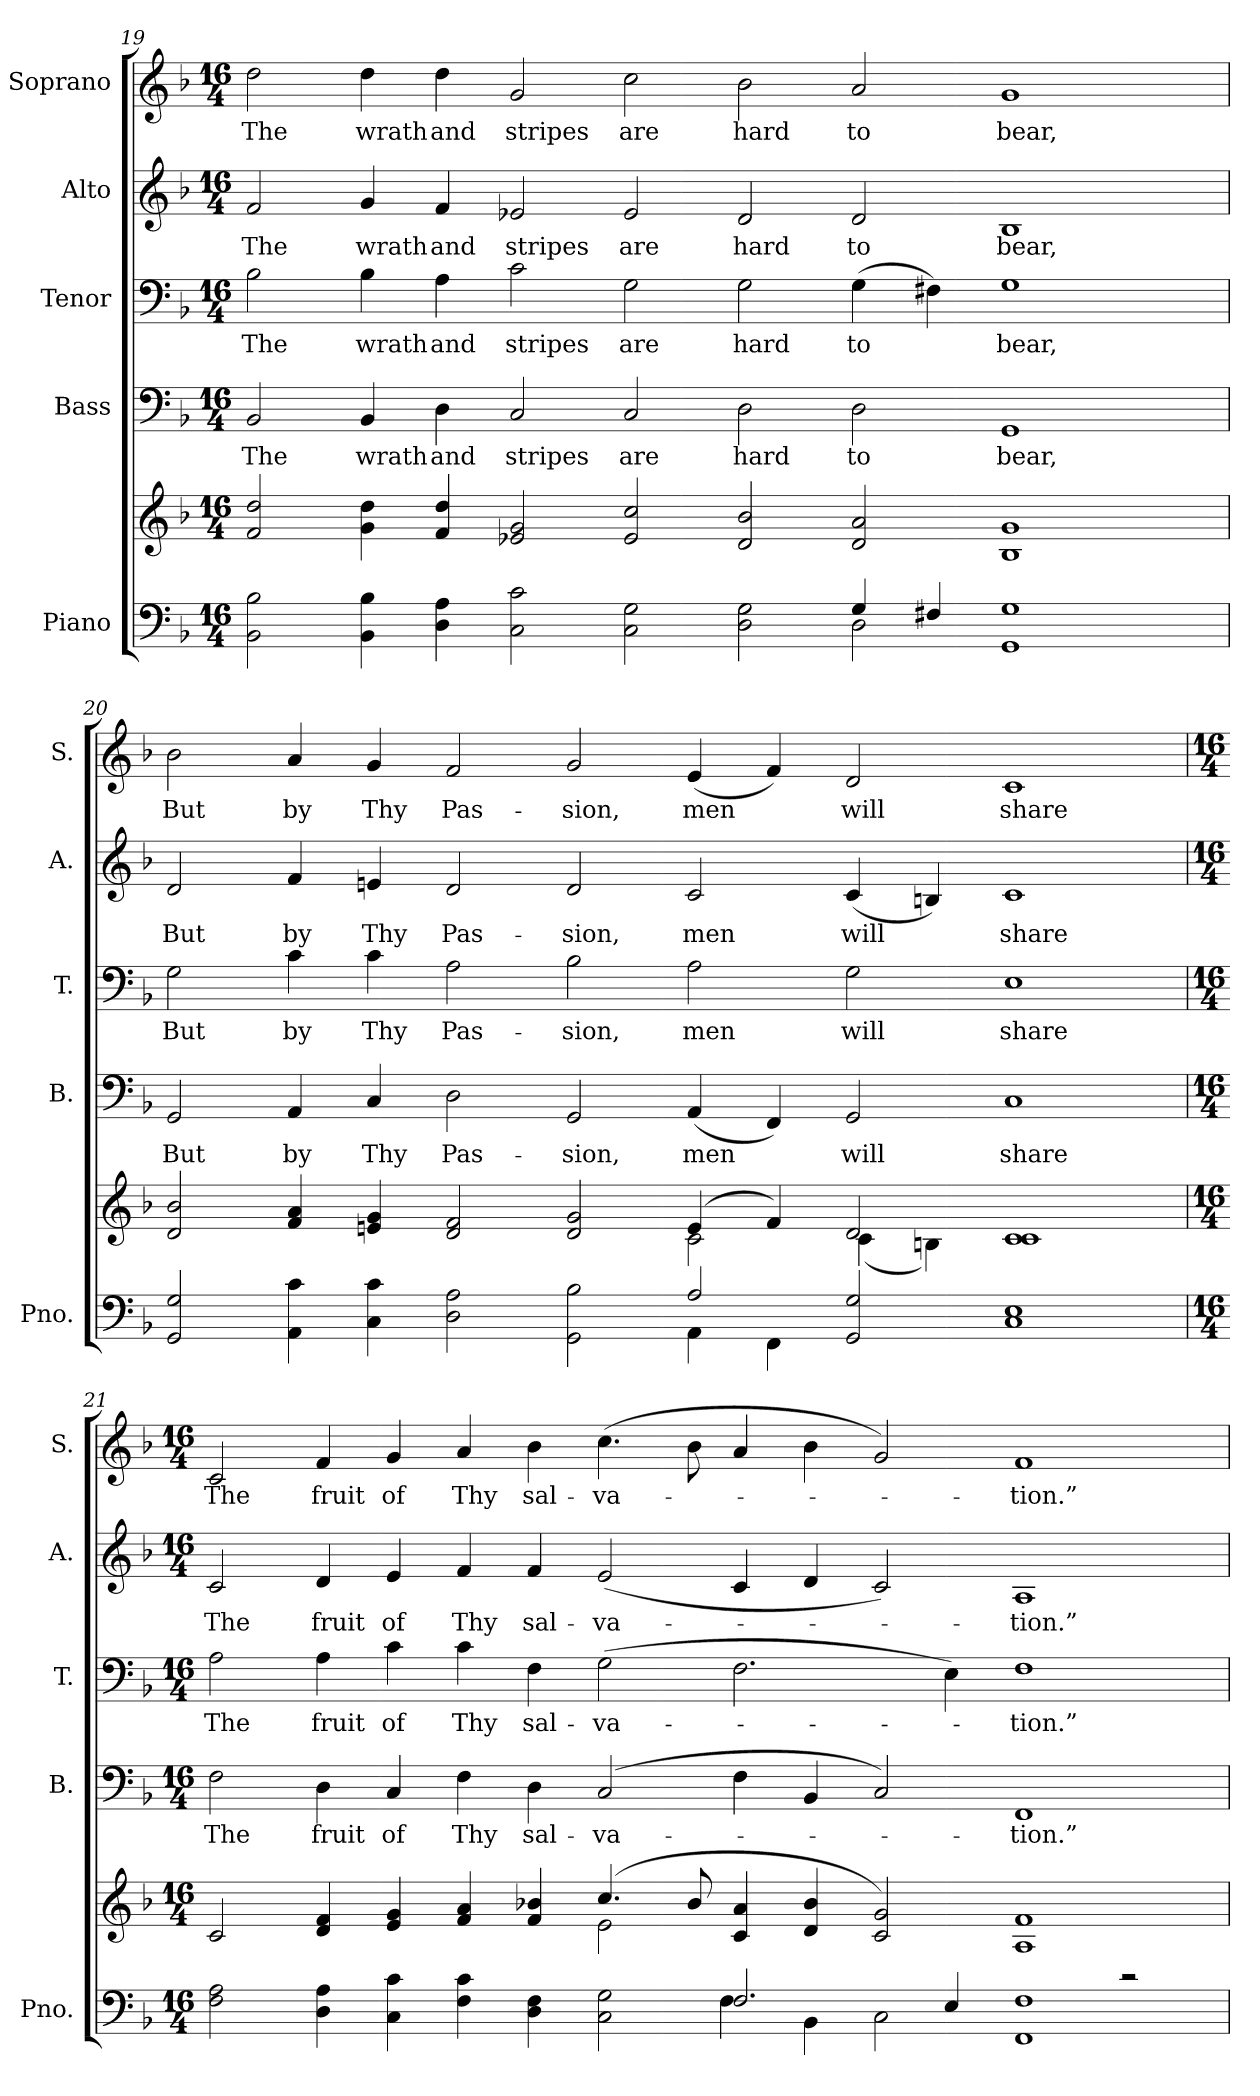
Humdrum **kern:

**kern	**kern	**kern	**text	**kern	**text	**kern	**text	**kern	**text
*part5	*part5	*part4	*part4	*part3	*part3	*part2	*part2	*part1	*part1
*staff6	*staff5	*staff4	*staff4	*staff3	*staff3	*staff2	*staff2	*staff1	*staff1
*I"Piano	*	*I"Bass	*	*I"Tenor	*	*I"Alto	*	*I"Soprano	*
*I'Pno.	*	*I'B.	*	*I'T.	*	*I'A.	*	*I'S.	*
!!LO:PB:g=z
*clefF4	*clefG2	*clefF4	*	*clefF4	*	*clefG2	*	*clefG2	*
*k[b-]	*k[b-]	*k[b-]	*	*k[b-]	*	*k[b-]	*	*k[b-]	*
*F:	*F:	*F:	*	*F:	*	*F:	*	*F:	*
*M16/4	*M16/4	*M16/4	*	*M16/4	*	*M16/4	*	*M16/4	*
=19	=19	=19	=19	=19	=19	=19	=19	=19	=19
*^	*	*	*	*	*	*	*	*	*
!	!	!	!	!LO:LY:b:color=#000000	!	!	!	!	!	!
!	!	!	!	!	!	!LO:LY:b:color=#000000	!	!	!	!
!	!	!	!	!	!	!	!	!LO:LY:b:color=#000000	!	!
!	!	!	!	!	!	!	!	!	!	!LO:LY:b:color=#000000
2BB-i\ 2B-i	1ryy	2fi/ 2ddi	2BB-i/	The	2B-i\	The	2fi/	The	2ddi\	The
!	!	!	!	!LO:LY:b:color=#000000	!	!	!	!	!	!
!	!	!	!	!	!	!LO:LY:b:color=#000000	!	!	!	!
!	!	!	!	!	!	!	!	!LO:LY:b:color=#000000	!	!
!	!	!	!	!	!	!	!	!	!	!LO:LY:b:color=#000000
4BB-i\ 4B-i	.	4gi\ 4ddi	4BB-i/	wrath	4B-i\	wrath	4gi/	wrath	4ddi\	wrath
!	!	!	!	!LO:LY:b:color=#000000	!	!	!	!	!	!
!	!	!	!	!	!	!LO:LY:b:color=#000000	!	!	!	!
!	!	!	!	!	!	!	!	!LO:LY:b:color=#000000	!	!
!	!	!	!	!	!	!	!	!	!	!LO:LY:b:color=#000000
4Di\ 4Ai	.	4fi/ 4ddi	4Di\	and	4Ai\	and	4fi/	and	4ddi\	and
!	!	!	!	!LO:LY:b:color=#000000	!	!	!	!	!	!
!	!	!	!	!	!	!LO:LY:b:color=#000000	!	!	!	!
!	!	!	!	!	!	!	!	!LO:LY:b:color=#000000	!	!
!	!	!	!	!	!	!	!	!	!	!LO:LY:b:color=#000000
2Ci\ 2ci	2ryy	2e-Xi/ 2gi	2Ci/	stripes	2ci\	stripes	2e-Xi/	stripes	2gi/	stripes
!	!	!	!	!LO:LY:b:color=#000000	!	!	!	!	!	!
!	!	!	!	!	!	!LO:LY:b:color=#000000	!	!	!	!
!	!	!	!	!	!	!	!	!LO:LY:b:color=#000000	!	!
!	!	!	!	!	!	!	!	!	!	!LO:LY:b:color=#000000
2Ci\ 2Gi	1ryy	2e-i/ 2cci	2Ci/	are	2Gi\	are	2e-i/	are	2cci\	are
!	!	!	!	!LO:LY:b:color=#000000	!	!	!	!	!	!
!	!	!	!	!	!	!LO:LY:b:color=#000000	!	!	!	!
!	!	!	!	!	!	!	!	!LO:LY:b:color=#000000	!	!
!	!	!	!	!	!	!	!	!	!	!LO:LY:b:color=#000000
2Di\ 2Gi	.	2di/ 2b-i	2Di\	hard	2Gi\	hard	2di/	hard	2b-i\	hard
!	!	!	!	!LO:LY:b:color=#000000	!	!	!	!	!	!
!	!	!	!	!	!	!LO:LY:b:color=#000000	!	!	!	!
!	!	!	!	!	!	!	!	!LO:LY:b:color=#000000	!	!
!	!	!	!	!	!	!	!	!	!	!LO:LY:b:color=#000000
4Gi/	2Di\	2di/ 2ai	2Di\	to	(4Gi\	to	2di/	to	2ai/	to
4F#Xi/	.	.	.	.	4F#Xi\)	.	.	.	.	.
!	!	!	!	!LO:LY:b:color=#000000	!	!	!	!	!	!
!	!	!	!	!	!	!LO:LY:b:color=#000000	!	!	!	!
!	!	!	!	!	!	!	!	!LO:LY:b:color=#000000	!	!
!	!	!	!	!	!	!	!	!	!	!LO:LY:b:color=#000000
1GGi 1Gi	2ryy	1B-i 1gi	1GGi	bear,	1Gi	bear,	1B-i	bear,	1gi	bear,
.	2ryy	.	.	.	.	.	.	.	.	.
!!LO:PB:g=z
=20	=20	=20	=20	=20	=20	=20	=20	=20	=20	=20
*	*	*^	*	*	*	*	*	*	*	*
!	!	!	!	!	!LO:LY:b:color=#000000	!	!	!	!	!	!
!	!	!	!	!	!	!	!LO:LY:b:color=#000000	!	!	!	!
!	!	!	!	!	!	!	!	!	!LO:LY:b:color=#000000	!	!
!	!	!	!	!	!	!	!	!	!	!	!LO:LY:b:color=#000000
2GGi/ 2Gi	1ryy	2di/ 2b-i	1ryy	2GGi/	But	2Gi\	But	2di/	But	2b-i\	But
!	!	!	!	!	!LO:LY:b:color=#000000	!	!	!	!	!	!
!	!	!	!	!	!	!	!LO:LY:b:color=#000000	!	!	!	!
!	!	!	!	!	!	!	!	!	!LO:LY:b:color=#000000	!	!
!	!	!	!	!	!	!	!	!	!	!	!LO:LY:b:color=#000000
4AAi\ 4ci	.	4fi/ 4ai	.	4AAi/	by	4ci\	by	4fi/	by	4ai/	by
!	!	!	!	!	!LO:LY:b:color=#000000	!	!	!	!	!	!
!	!	!	!	!	!	!	!LO:LY:b:color=#000000	!	!	!	!
!	!	!	!	!	!	!	!	!	!LO:LY:b:color=#000000	!	!
!	!	!	!	!	!	!	!	!	!	!	!LO:LY:b:color=#000000
4Ci\ 4ci	.	4eni/ 4gi	.	4Ci/	Thy	4ci\	Thy	4eni/	Thy	4gi/	Thy
!	!	!	!	!	!LO:LY:b:color=#000000	!	!	!	!	!	!
!	!	!	!	!	!	!	!LO:LY:b:color=#000000	!	!	!	!
!	!	!	!	!	!	!	!	!	!LO:LY:b:color=#000000	!	!
!	!	!	!	!	!	!	!	!	!	!	!LO:LY:b:color=#000000
2Di\ 2Ai	1ryy	2di/ 2fi	1ryy	2Di\	Pas-	2Ai\	Pas-	2di/	Pas-	2fi/	Pas-
!	!	!	!	!	!LO:LY:b:color=#000000	!	!	!	!	!	!
!	!	!	!	!	!	!	!LO:LY:b:color=#000000	!	!	!	!
!	!	!	!	!	!	!	!	!	!LO:LY:b:color=#000000	!	!
!	!	!	!	!	!	!	!	!	!	!	!LO:LY:b:color=#000000
2GGi\ 2B-i	.	2di/ 2gi	.	2GGi/	-sion,	2B-i\	-sion,	2di/	-sion,	2gi/	-sion,
!	!	!	!	!	!LO:LY:b:color=#000000	!	!	!	!	!	!
!	!	!	!	!	!	!	!LO:LY:b:color=#000000	!	!	!	!
!	!	!	!	!	!	!	!	!	!LO:LY:b:color=#000000	!	!
!	!	!	!	!	!	!	!	!	!	!	!LO:LY:b:color=#000000
2Ai/	4AAi\	(4ei/	2ci\	(4AAi/	men	2Ai\	men	2ci/	men	(4ei/	men
.	4FFi\	4fi/)	.	4FFi/)	.	.	.	.	.	4fi/)	.
!	!	!	!	!	!LO:LY:b:color=#000000	!	!	!	!	!	!
!	!	!	!	!	!	!	!LO:LY:b:color=#000000	!	!	!	!
!	!	!	!	!	!	!	!	!	!LO:LY:b:color=#000000	!	!
!	!	!	!	!	!	!	!	!	!	!	!LO:LY:b:color=#000000
2GGi/ 2Gi	2ryy	2di/	(4ci\	2GGi/	will	2Gi\	will	(4ci/	will	2di/	will
.	.	.	4Bni\)	.	.	.	.	4Bni/)	.	.	.
!	!	!	!	!	!LO:LY:b:color=#000000	!	!	!	!	!	!
!	!	!	!	!	!	!	!LO:LY:b:color=#000000	!	!	!	!
!	!	!	!	!	!	!	!	!	!LO:LY:b:color=#000000	!	!
!	!	!	!	!	!	!	!	!	!	!	!LO:LY:b:color=#000000
1Ci 1Ei	1ryy	1ci 1ci	1ryy	1Ci	share	1Ei	share	1ci	share	1ci	share
!!LO:PB:g=z
=21	=21	=21	=21	=21	=21	=21	=21	=21	=21	=21	=21
*M16/4	*	*M16/4	*	*M16/4	*	*M16/4	*	*M16/4	*	*M16/4	*
!	!	!	!	!	!LO:LY:b:color=#000000	!	!	!	!	!	!
!	!	!	!	!	!	!	!LO:LY:b:color=#000000	!	!	!	!
!	!	!	!	!	!	!	!	!	!LO:LY:b:color=#000000	!	!
!	!	!	!	!	!	!	!	!	!	!	!LO:LY:b:color=#000000
2Fi\ 2Ai	2ryy	2ci/	2ryy	2Fi\	The	2Ai\	The	2ci/	The	2ci/	The
!	!	!	!	!	!LO:LY:b:color=#000000	!	!	!	!	!	!
!	!	!	!	!	!	!	!LO:LY:b:color=#000000	!	!	!	!
!	!	!	!	!	!	!	!	!	!LO:LY:b:color=#000000	!	!
!	!	!	!	!	!	!	!	!	!	!	!LO:LY:b:color=#000000
4Di\ 4Ai	1ryy	4di/ 4fi	1ryy	4Di\	fruit	4Ai\	fruit	4di/	fruit	4fi/	fruit
!	!	!	!	!	!LO:LY:b:color=#000000	!	!	!	!	!	!
!	!	!	!	!	!	!	!LO:LY:b:color=#000000	!	!	!	!
!	!	!	!	!	!	!	!	!	!LO:LY:b:color=#000000	!	!
!	!	!	!	!	!	!	!	!	!	!	!LO:LY:b:color=#000000
4Ci\ 4ci	.	4ei/ 4gi	.	4Ci/	of	4ci\	of	4ei/	of	4gi/	of
!	!	!	!	!	!LO:LY:b:color=#000000	!	!	!	!	!	!
!	!	!	!	!	!	!	!LO:LY:b:color=#000000	!	!	!	!
!	!	!	!	!	!	!	!	!	!LO:LY:b:color=#000000	!	!
!	!	!	!	!	!	!	!	!	!	!	!LO:LY:b:color=#000000
4Fi\ 4ci	.	4fi/ 4ai	.	4Fi\	Thy	4ci\	Thy	4fi/	Thy	4ai/	Thy
!	!	!	!	!	!LO:LY:b:color=#000000	!	!	!	!	!	!
!	!	!	!	!	!	!	!LO:LY:b:color=#000000	!	!	!	!
!	!	!	!	!	!	!	!	!	!LO:LY:b:color=#000000	!	!
!	!	!	!	!	!	!	!	!	!	!	!LO:LY:b:color=#000000
4Di\ 4Fi	.	4fi/ 4b-Xi	.	4Di\	sal-	4Fi\	sal-	4fi/	sal-	4b-i\	sal-
!	!	!	!	!	!LO:LY:b:color=#000000	!	!	!	!	!	!
!	!	!	!	!	!	!	!LO:LY:b:color=#000000	!	!	!	!
!	!	!	!	!	!	!	!	!	!LO:LY:b:color=#000000	!	!
!	!	!	!	!	!	!	!	!	!	!	!LO:LY:b:color=#000000
2Ci\ 2Gi	2ryy	(4.cci/	2ei\	(2Ci/	-va-	(2Gi\	-va-	(2ei/	-va-	(4.cci\	-va-
.	.	8b-i/	.	.	.	.	.	.	.	8b-i\	.
2.Fi/	4Fi\	4ci/ 4ai	2ryy	4Fi\	.	2.Fi\	.	4ci/	.	4ai/	.
.	4BB-i\	4di/ 4b-i	.	4BB-i/	.	.	.	4di/	.	4b-i\	.
.	2Ci\	2ci/ 2gi)	1ryy	2Ci/)	.	.	.	2ci/)	.	2gi/)	.
4Ei/	.	.	.	.	.	4Ei\)	.	.	.	.	.
!	!	!	!	!	!LO:LY:b:color=#000000	!	!	!	!	!	!
!	!	!	!	!	!	!	!LO:LY:b:color=#000000	!	!	!	!
!	!	!	!	!	!	!	!	!	!LO:LY:b:color=#000000	!	!
!	!	!	!	!	!	!	!	!	!	!	!LO:LY:b:color=#000000
1FFi 1Fi	1ryy	1Ai 1fi	.	1FFi	-tion.”	1Fi	-tion.”	1Ai	-tion.”	1fi	-tion.”
.	.	.	2r	.	.	.	.	.	.	.	.
*v	*v	*	*	*	*	*	*	*	*	*	*
*	*v	*v	*	*	*	*	*	*	*	*
=	=	=	=	=	=	=	=	=	=
*-	*-	*-	*-	*-	*-	*-	*-	*-	*-
